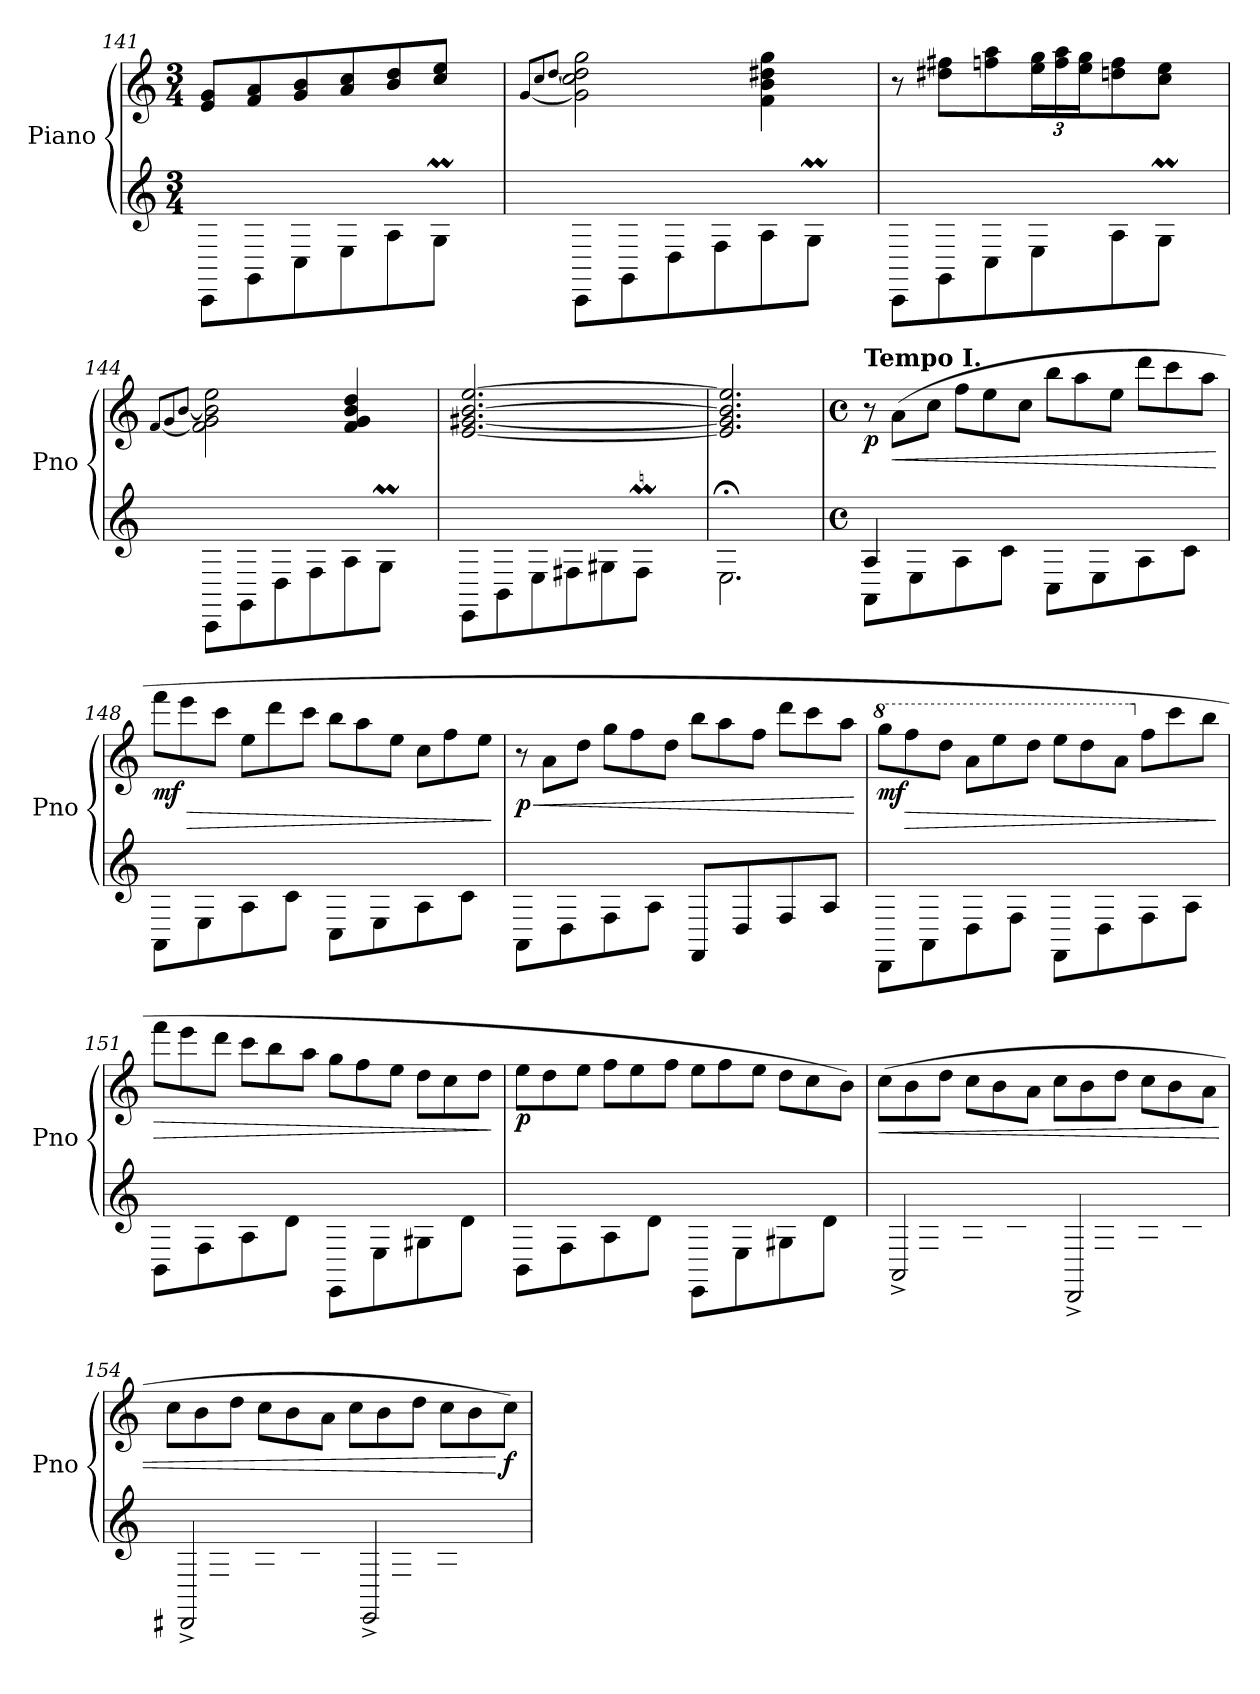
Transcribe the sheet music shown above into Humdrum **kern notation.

**kern	**kern	**dynam
*part1	*part1	*part1
*staff2	*staff1	*staff1/2
*I"Piano	*	*
*I'Pno	*	*
!!LO:LB:g=z
*clefG2	*clefG2	*
*k[]	*k[]	*
*M3/4	*M3/4	*
=141	=141	=141
*^	*	*
8CC\L	8ryy	8e/ 8g/L	.
*v	*v	*	*
8GG\	8f/ 8a/	.
8C\	8g/ 8b/	.
8E\	8a/ 8cc/	.
8A\	8b/ 8dd/	.
*^	*	*
*	*Xtuplet	*	*
8GM\J	24G!yy	8cc/ 8ee/J	.
.	24A!yy	.	.
.	24G!yy	.	.
=142	=142	=142	=142
.	.	[8qg/L	.
.	.	8qcc/	.
.	.	[8qdd/J	.
8CC\L	8ryy	2g\] 2cc\ 2dd\] 2gg\	.
*v	*v	*	*
8GG\	.	.
8D\	.	.
8F\	.	.
8A\	4f\ 4b\ 4dd#X\ 4gg\	.
*^	*	*
8GM\J	24G!yy	.	.
.	24A!yy	.	.
.	24G!yy	.	.
=143	=143	=143	=143
8CC\L	8ryy	8r	.
*v	*v	*	*
8GG\	8dd#X\ 8ff#X\L	.
8C\	8ffn\ 8aa\	.
*	*Xbrackettup	*
8E\	24ee\ 24gg\L	.
.	24ff\ 24aa\	.
.	24ee\ 24gg\J	.
8A\	8ddn\ 8ff\	.
*^	*	*
8GM\J	24G!yy	8cc\ 8ee\J	.
.	24A!yy	.	.
.	24G!yy	.	.
=144	=144	=144	=144
.	.	[8qf/L	.
.	.	8qg/	.
.	.	[8qb/J	.
8CC\L	8ryy	2f\] 2g\ 2b\] 2ee\	.
*v	*v	*	*
8GG\	.	.
8D\	.	.
8F\	.	.
8A\	4f/ 4g/ 4b/ 4dd/	.
*^	*	*
8GM\J	24G!yy	.	.
.	24A!yy	.	.
.	24G!yy	.	.
=145	=145	=145	=145
!	!	!	!LO:DY:b
8EE\L	8ryy	[2.e/ [2.g#X/ [2.b/ [2.ee/	other-dynamics
*v	*v	*	*
8BB\	.	.
8E\	.	.
8F#X\	.	.
8G#X\	.	.
*^	*	*
8F#m\J	24F#!yy	.	.
.	24G#!yy	.	.
.	24F#!yy	.	.
*v	*v	*	*
=146	=146	=146
2.E;<\	2.e/] 2.g#/] 2.b/] 2.ee/]	.
!!LO:LB:g=z
=147	=147	=147
*k[]	*k[]	*
*M4/4	*M4/4	*
*met(c)	*met(c)	*
*^	*	*
*	*	*Xtuplet	*
!	!	!LO:TX:a:B:t=Tempo I.	!
!	!	!	!LO:DY:b
8AA\L	4A/	12r	p
!	!	!	!LO:HP:b
.	.	(>12a\L	<
8E\	.	.	.
.	.	12cc\J	.
8A\	2.ryy	12ff\L	.
.	.	12ee\	.
8c\J	.	.	.
.	.	12cc\J	.
8C\L	.	12bb\L	.
.	.	12aa\	.
8E\	.	.	.
.	.	12ee\J	.
8A\	.	12ddd\L	.
.	.	12ccc\	.
8c\J	.	.	.
.	.	12aa\J	.
*v	*v	*	*
.	.	[
=148	=148	=148
!	!	!LO:HP:b
!	!	!LO:DY:n=1:b
8AA\L	12fff\L	> mf
.	12eee\	.
8E\	.	.
.	12ccc\J	.
8A\	12ee\L	.
.	12ddd\	.
8c\J	.	.
.	12ccc\J	.
8C\L	12bb\L	.
.	12aa\	.
8E\	.	.
.	12ee\J	.
8A\	12cc\L	.
.	12ff\	.
8c\J	.	.
.	12ee\J	.
.	.	]
=149	=149	=149
!	!	!LO:HP:b
!	!	!LO:DY:n=1:b
8AA\L	12r	< p
.	12a\L	.
8D\	.	.
.	12dd\J	.
8F\	12gg\L	.
.	12ff\	.
8A\J	.	.
.	12dd\J	.
8FF/L	12bb\L	.
.	12aa\	.
8D/	.	.
.	12ff\J	.
8F/	12ddd\L	.
.	12ccc\	.
8A/J	.	.
.	12aa\J	.
.	.	[
!!LO:LB:g=z
=150	=150	=150
*	*8va	*
!	!	!LO:DY:b
8DD\L	12ggg\L	mf
!	!	!LO:HP:b
.	12fff\	>
8AA\	.	.
.	12ddd\J	.
8D\	12aa\L	.
.	12eee\	.
8F\J	.	.
.	12ddd\J	.
8FF\L	12eee\L	.
.	12ddd\	.
8D\	.	.
.	12aa\J	.
*	*X8va	*
8F\	12ff\L	.
.	12ccc\	.
8A\J	.	.
.	12bb\J	.
.	.	]
=151	=151	=151
!	!	!LO:HP:b
8BB\L	12fff\L	>
.	12eee\	.
8F\	.	.
.	12ddd\J	.
8A\	12ccc\L	.
.	12bb\	.
8d\J	.	.
.	12aa\J	.
8EE\L	12gg\L	.
.	12ff\	.
8E\	.	.
.	12ee\J	.
8G#X\	12dd\L	.
.	12cc\	.
8d\J	.	.
.	12dd\J	.
.	.	]
=152	=152	=152
!	!	!LO:DY:b
8BB\L	12ee\L	p
.	12dd\	.
8F\	.	.
.	12ee\J	.
8A\	12ff\L	.
.	12ee\	.
8d\J	.	.
.	12ff\J	.
8EE\L	12ee\L	.
.	12ff\	.
8E\	.	.
.	12ee\J	.
8G#X\	12dd\L	.
.	12cc\	.
8d\J	.	.
.	12b\J)	.
!!LO:LB:g=z
=153	=153	=153
*^	*	*
!	!	!	!LO:HP:b
8AA\Lyy	2AA^/	(>12cc\L	<
.	.	12b\	.
8E\	.	.	.
.	.	12dd\J	.
8A\	.	12cc\L	.
.	.	12b\	.
8c\J	.	.	.
.	.	12a\J	.
8DD\Lyy	2DD^/	12cc\L	.
.	.	12b\	.
8F\	.	.	.
.	.	12dd\J	.
8A\	.	12cc\L	.
.	.	12b\	.
8c\J	.	.	.
.	.	12a\J	.
=154	=154	=154	=154
8DD#X\Lyy	2DD#^/	12cc\L	.
.	.	12b\	.
8F#X\	.	.	.
.	.	12dd\J	.
8A\	.	12cc\L	.
.	.	12b\	.
8c\J	.	.	.
.	.	12a\J	.
8EE\Lyy	2EE^/	12cc\L	.
.	.	12b\	.
8E\	.	.	.
.	.	12dd\J	.
8G#X\	.	12cc\L	.
.	.	12b\	.
8d\J	.	.	.
!	!	!	!LO:DY:n=1:b
.	.	12cc\J)	[ f
*v	*v	*	*
=	=	=
*-	*-	*-
